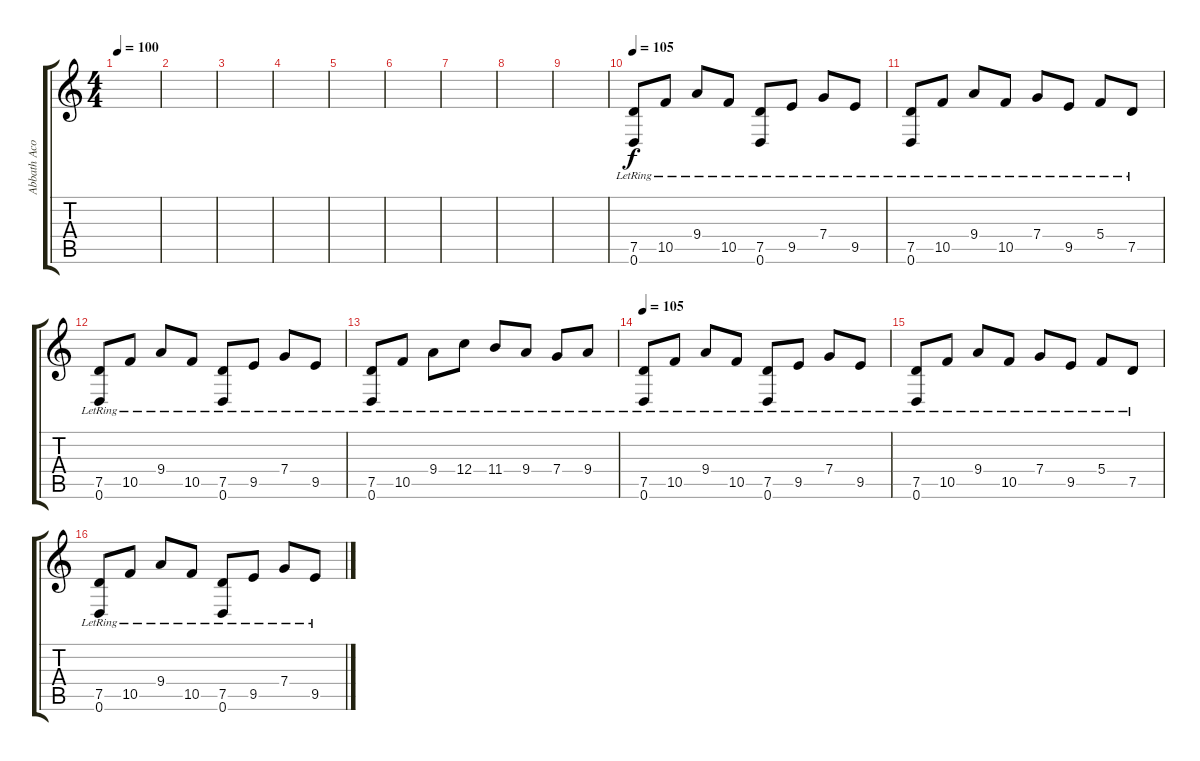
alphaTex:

\track ("Abbath Acoustic" "Abbath Aco") {instrument electricguitarjazz}
\staff {score tabs}
\tuning (D4 A3 F3 C3 G2 D2) {hide}
\ts (4 4)
\tempo 100
\clef g2
\ks c
|
|
|
|
|
|
|
|
|
\tempo 105
(7.5{lr} 0.6{lr}).8 10.5{lr}.8 9.4{lr}.8 10.5{lr}.8 (7.5{lr} 0.6{lr}).8 9.5{lr}.8 7.4{lr}.8 9.5{lr}.8 |
(7.5{lr} 0.6{lr}).8 10.5{lr}.8 9.4{lr}.8 10.5{lr}.8 7.4{lr}.8 9.5{lr}.8 5.4{lr}.8 7.5{lr}.8 |
(7.5{lr} 0.6{lr}).8 10.5{lr}.8 9.4{lr}.8 10.5{lr}.8 (7.5{lr} 0.6{lr}).8 9.5{lr}.8 7.4{lr}.8 9.5{lr}.8 |
(7.5{lr} 0.6{lr}).8 10.5{lr}.8 9.4{lr}.8 12.4{lr}.8 11.4{lr}.8 9.4{lr}.8 7.4{lr}.8 9.4{lr}.8 |
\tempo 105
(7.5{lr} 0.6{lr}).8 10.5{lr}.8 9.4{lr}.8 10.5{lr}.8 (7.5{lr} 0.6{lr}).8 9.5{lr}.8 7.4{lr}.8 9.5{lr}.8 |
(7.5{lr} 0.6{lr}).8 10.5{lr}.8 9.4{lr}.8 10.5{lr}.8 7.4{lr}.8 9.5{lr}.8 5.4{lr}.8 7.5{lr}.8 |
(7.5{lr} 0.6{lr}).8 10.5{lr}.8 9.4{lr}.8 10.5{lr}.8 (7.5{lr} 0.6{lr}).8 9.5{lr}.8 7.4{lr}.8 9.5{lr}.8
